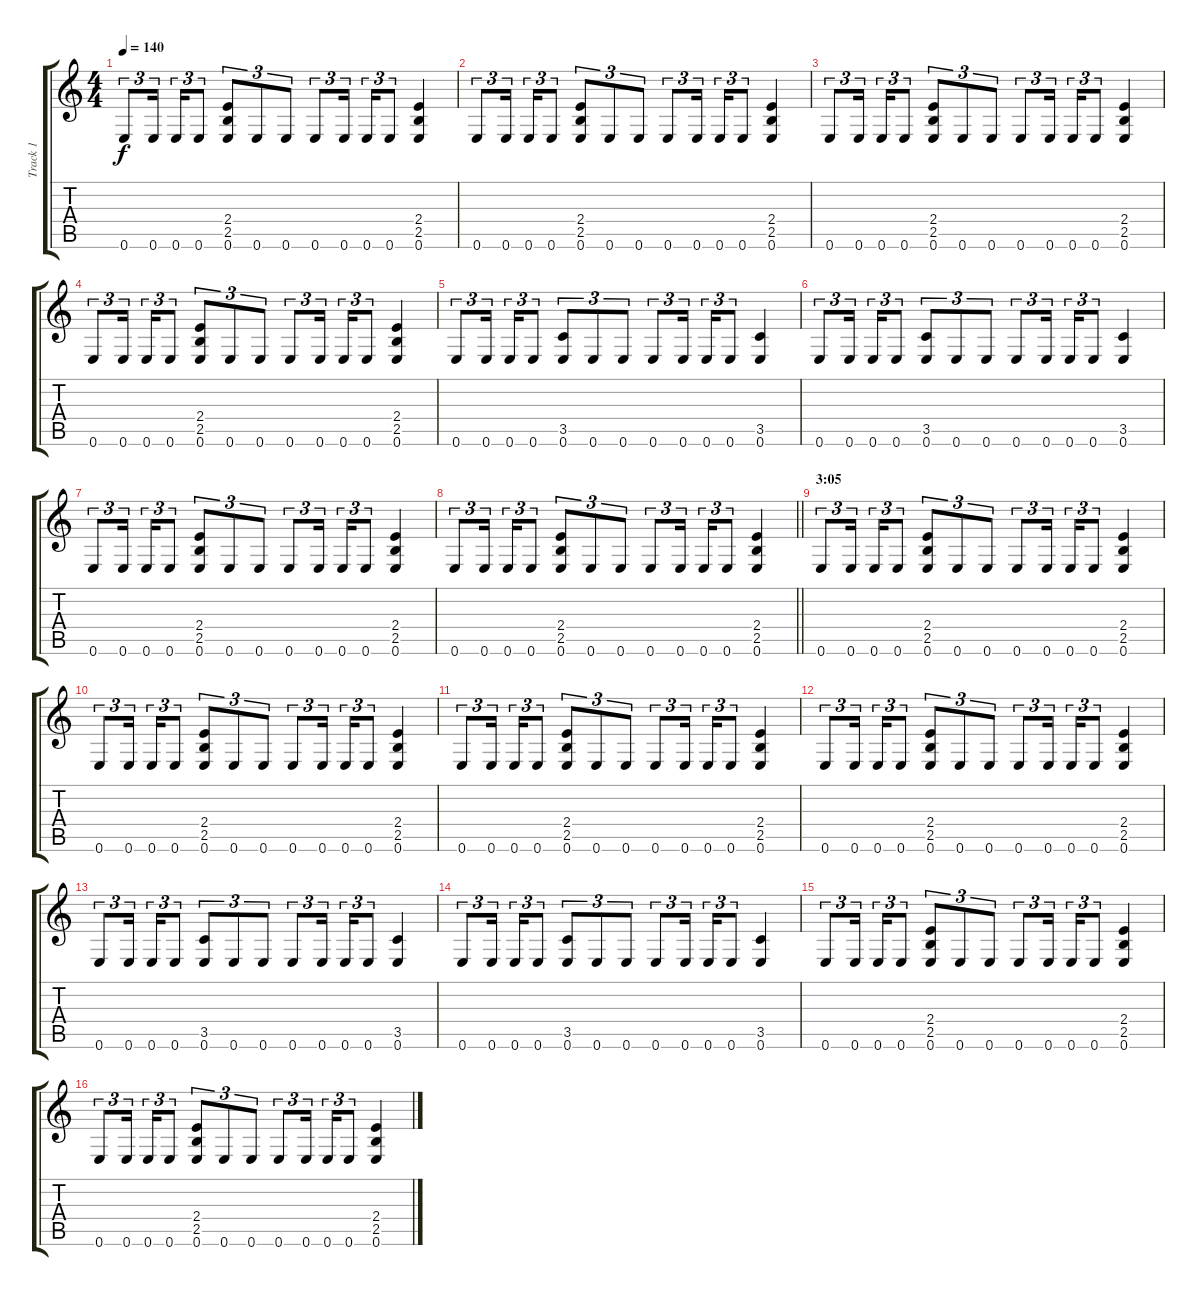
\track ("Track 1" "Track 1") {instrument distortionguitar}
\staff {score tabs}
\tuning (E4 B3 G3 D3 A2 E2) {hide}
\ts (4 4)
\tempo 140
\clef g2
\ks c
0.6.8{tu (3 2) dy f} 0.6.16{tu (3 2) beam splitsecondary} 0.6.16{tu (3 2)} 0.6.8{tu (3 2)} (2.4 2.5 0.6).8{tu (3 2)} 0.6.8{tu (3 2)} 0.6.8{tu (3 2)} 0.6.8{tu (3 2)} 0.6.16{tu (3 2) beam splitsecondary} 0.6.16{tu (3 2)} 0.6.8{tu (3 2)} (2.4 2.5 0.6).4 |
0.6.8{tu (3 2)} 0.6.16{tu (3 2) beam splitsecondary} 0.6.16{tu (3 2)} 0.6.8{tu (3 2)} (2.4 2.5 0.6).8{tu (3 2)} 0.6.8{tu (3 2)} 0.6.8{tu (3 2)} 0.6.8{tu (3 2)} 0.6.16{tu (3 2) beam splitsecondary} 0.6.16{tu (3 2)} 0.6.8{tu (3 2)} (2.4 2.5 0.6).4 |
0.6.8{tu (3 2)} 0.6.16{tu (3 2) beam splitsecondary} 0.6.16{tu (3 2)} 0.6.8{tu (3 2)} (2.4 2.5 0.6).8{tu (3 2)} 0.6.8{tu (3 2)} 0.6.8{tu (3 2)} 0.6.8{tu (3 2)} 0.6.16{tu (3 2) beam splitsecondary} 0.6.16{tu (3 2)} 0.6.8{tu (3 2)} (2.4 2.5 0.6).4 |
0.6.8{tu (3 2)} 0.6.16{tu (3 2) beam splitsecondary} 0.6.16{tu (3 2)} 0.6.8{tu (3 2)} (2.4 2.5 0.6).8{tu (3 2)} 0.6.8{tu (3 2)} 0.6.8{tu (3 2)} 0.6.8{tu (3 2)} 0.6.16{tu (3 2) beam splitsecondary} 0.6.16{tu (3 2)} 0.6.8{tu (3 2)} (2.4 2.5 0.6).4 |
0.6.8{tu (3 2)} 0.6.16{tu (3 2) beam splitsecondary} 0.6.16{tu (3 2)} 0.6.8{tu (3 2)} (3.5 0.6).8{tu (3 2)} 0.6.8{tu (3 2)} 0.6.8{tu (3 2)} 0.6.8{tu (3 2)} 0.6.16{tu (3 2) beam splitsecondary} 0.6.16{tu (3 2)} 0.6.8{tu (3 2)} (3.5 0.6).4 |
0.6.8{tu (3 2)} 0.6.16{tu (3 2) beam splitsecondary} 0.6.16{tu (3 2)} 0.6.8{tu (3 2)} (3.5 0.6).8{tu (3 2)} 0.6.8{tu (3 2)} 0.6.8{tu (3 2)} 0.6.8{tu (3 2)} 0.6.16{tu (3 2) beam splitsecondary} 0.6.16{tu (3 2)} 0.6.8{tu (3 2)} (3.5 0.6).4 |
0.6.8{tu (3 2)} 0.6.16{tu (3 2) beam splitsecondary} 0.6.16{tu (3 2)} 0.6.8{tu (3 2)} (2.4 2.5 0.6).8{tu (3 2)} 0.6.8{tu (3 2)} 0.6.8{tu (3 2)} 0.6.8{tu (3 2)} 0.6.16{tu (3 2) beam splitsecondary} 0.6.16{tu (3 2)} 0.6.8{tu (3 2)} (2.4 2.5 0.6).4 |
\barLineRight lightlight
0.6.8{tu (3 2)} 0.6.16{tu (3 2) beam splitsecondary} 0.6.16{tu (3 2)} 0.6.8{tu (3 2)} (2.4 2.5 0.6).8{tu (3 2)} 0.6.8{tu (3 2)} 0.6.8{tu (3 2)} 0.6.8{tu (3 2)} 0.6.16{tu (3 2) beam splitsecondary} 0.6.16{tu (3 2)} 0.6.8{tu (3 2)} (2.4 2.5 0.6).4 |
\section ("" "3:05")
0.6.8{tu (3 2)} 0.6.16{tu (3 2) beam splitsecondary} 0.6.16{tu (3 2)} 0.6.8{tu (3 2)} (2.4 2.5 0.6).8{tu (3 2)} 0.6.8{tu (3 2)} 0.6.8{tu (3 2)} 0.6.8{tu (3 2)} 0.6.16{tu (3 2) beam splitsecondary} 0.6.16{tu (3 2)} 0.6.8{tu (3 2)} (2.4 2.5 0.6).4 |
0.6.8{tu (3 2)} 0.6.16{tu (3 2) beam splitsecondary} 0.6.16{tu (3 2)} 0.6.8{tu (3 2)} (2.4 2.5 0.6).8{tu (3 2)} 0.6.8{tu (3 2)} 0.6.8{tu (3 2)} 0.6.8{tu (3 2)} 0.6.16{tu (3 2) beam splitsecondary} 0.6.16{tu (3 2)} 0.6.8{tu (3 2)} (2.4 2.5 0.6).4 |
0.6.8{tu (3 2)} 0.6.16{tu (3 2) beam splitsecondary} 0.6.16{tu (3 2)} 0.6.8{tu (3 2)} (2.4 2.5 0.6).8{tu (3 2)} 0.6.8{tu (3 2)} 0.6.8{tu (3 2)} 0.6.8{tu (3 2)} 0.6.16{tu (3 2) beam splitsecondary} 0.6.16{tu (3 2)} 0.6.8{tu (3 2)} (2.4 2.5 0.6).4 |
0.6.8{tu (3 2)} 0.6.16{tu (3 2) beam splitsecondary} 0.6.16{tu (3 2)} 0.6.8{tu (3 2)} (2.4 2.5 0.6).8{tu (3 2)} 0.6.8{tu (3 2)} 0.6.8{tu (3 2)} 0.6.8{tu (3 2)} 0.6.16{tu (3 2) beam splitsecondary} 0.6.16{tu (3 2)} 0.6.8{tu (3 2)} (2.4 2.5 0.6).4 |
0.6.8{tu (3 2)} 0.6.16{tu (3 2) beam splitsecondary} 0.6.16{tu (3 2)} 0.6.8{tu (3 2)} (3.5 0.6).8{tu (3 2)} 0.6.8{tu (3 2)} 0.6.8{tu (3 2)} 0.6.8{tu (3 2)} 0.6.16{tu (3 2) beam splitsecondary} 0.6.16{tu (3 2)} 0.6.8{tu (3 2)} (3.5 0.6).4 |
0.6.8{tu (3 2)} 0.6.16{tu (3 2) beam splitsecondary} 0.6.16{tu (3 2)} 0.6.8{tu (3 2)} (3.5 0.6).8{tu (3 2)} 0.6.8{tu (3 2)} 0.6.8{tu (3 2)} 0.6.8{tu (3 2)} 0.6.16{tu (3 2) beam splitsecondary} 0.6.16{tu (3 2)} 0.6.8{tu (3 2)} (3.5 0.6).4 |
0.6.8{tu (3 2)} 0.6.16{tu (3 2) beam splitsecondary} 0.6.16{tu (3 2)} 0.6.8{tu (3 2)} (2.4 2.5 0.6).8{tu (3 2)} 0.6.8{tu (3 2)} 0.6.8{tu (3 2)} 0.6.8{tu (3 2)} 0.6.16{tu (3 2) beam splitsecondary} 0.6.16{tu (3 2)} 0.6.8{tu (3 2)} (2.4 2.5 0.6).4 |
0.6.8{tu (3 2)} 0.6.16{tu (3 2) beam splitsecondary} 0.6.16{tu (3 2)} 0.6.8{tu (3 2)} (2.4 2.5 0.6).8{tu (3 2)} 0.6.8{tu (3 2)} 0.6.8{tu (3 2)} 0.6.8{tu (3 2)} 0.6.16{tu (3 2) beam splitsecondary} 0.6.16{tu (3 2)} 0.6.8{tu (3 2)} (2.4 2.5 0.6).4
